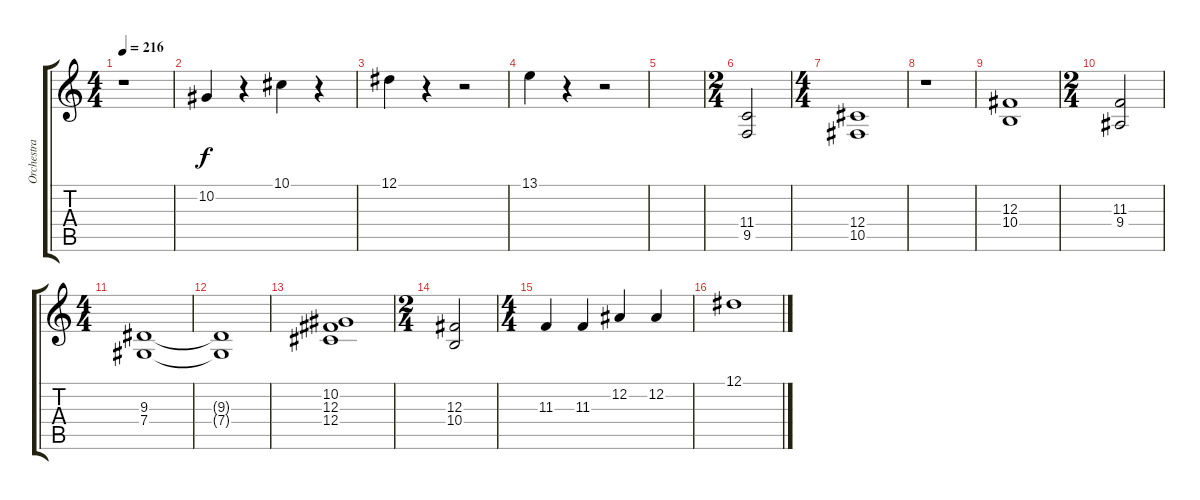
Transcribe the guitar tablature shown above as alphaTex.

\track ("Orchestra 1" "Orchestra ") {instrument stringensemble1}
\staff {score tabs}
\tuning (Eb4 Bb3 Gb3 Db3 Ab2 Eb2) {hide}
\ts (4 4)
\tempo 216
\clef g2
\ks c
r.1{dy f} |
10.2.4 r.4 10.1.4 r.4 |
12.1.4 r.4 r.2 |
13.1.4 r.4 r.2 |
|
\ts (2 4)
(11.4 9.5).2 |
\ts (4 4)
(12.4 10.5).1 |
r.1 |
(12.3 10.4).1 |
\ts (2 4)
(11.3 9.4).2 |
\ts (4 4)
(9.3 7.4).1 |
(9.3{t} 7.4{t}).1 |
(10.2 12.3 12.4).1 |
\ts (2 4)
(12.3 10.4).2 |
\ts (4 4)
11.3.4 11.3.4 12.2.4 12.2.4 |
12.1.1
